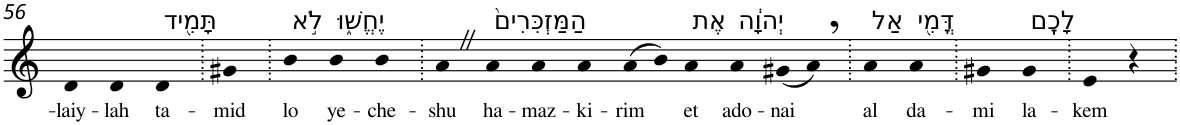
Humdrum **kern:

**kern	**text
*part1	*part1
*staff1	*staff1
*I"Piano	*
*I'Pno	*
!!LO:PB:g=z
*clefG2	*
*k[]	*
=56	=56
!	!LO:LY:b
4d	-laiy-
!	!LO:LY:b
4d	-lah
!LO:TX:a:t=תָּמִ֖יד	!
!	!LO:LY:b
4d	ta-
=57.	=57.
!	!LO:LY:b
4g#X	-mid
=58.	=58.
!LO:TX:a:t=לֹ֣א	!
!	!LO:LY:b
4b	lo
!LO:TX:a:t=יֶחֱשׁ֑וּ	!
!	!LO:LY:b
4b	ye-
!	!LO:LY:b
4b	-che-
=59.	=59.
!	!LO:LY:b
4aZ	-shu
!LO:TX:a:t=הַמַּזְכִּרִים֙	!
!	!LO:LY:b
4a	ha-
!	!LO:LY:b
4a	-maz-
!	!LO:LY:b
4a	-ki-
!	!LO:LY:b
(8a	-rim
8b)	.
!LO:TX:a:t=אֶת	!
!	!LO:LY:b
4a	et
!LO:TX:a:t=יְהוָ֔ה	!
!	!LO:LY:b
4a	ado-
!	!LO:LY:b
(8g#X	-nai
8a,)	.
=60.	=60.
!LO:TX:a:t=אַל	!
!	!LO:LY:b
4a	al
!LO:TX:a:t=דֳּמִ֖י	!
!	!LO:LY:b
4a	da-
=61.	=61.
!	!LO:LY:b
4g#X	-mi
!LO:TX:a:t=לָכֶֽם	!
!	!LO:LY:b
4g#	la-
=62.	=62.
!	!LO:LY:b
4e	-kem
4r	.
=.	=.
*-	*-
